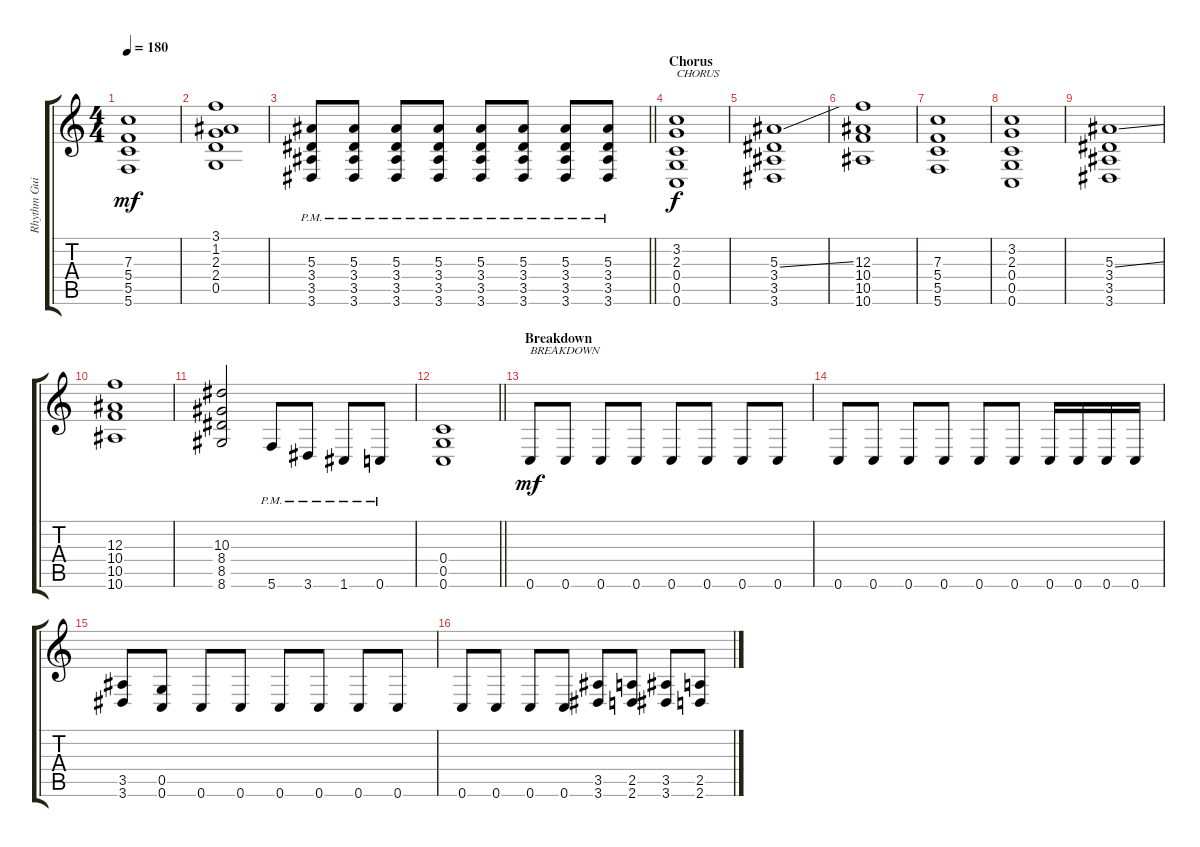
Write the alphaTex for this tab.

\track ("Rhythm Guitar" "Rhythm Gui") {instrument distortionguitar}
\staff {score tabs}
\tuning (D4 A3 F3 C3 G2 C2) {hide}
\ts (4 4)
\tempo 180
\clef g2
\ks c
(7.3 5.4 5.5 5.6).1{dy mf} |
(3.1 1.2 2.3 2.4 0.5).1 |
\barLineRight lightlight
(5.3{pm} 3.4{pm} 3.5{pm} 3.6{pm}).8 (5.3{pm} 3.4{pm} 3.5{pm} 3.6{pm}).8 (5.3{pm} 3.4{pm} 3.5{pm} 3.6{pm}).8 (5.3{pm} 3.4{pm} 3.5{pm} 3.6{pm}).8 (5.3{pm} 3.4{pm} 3.5{pm} 3.6{pm}).8 (5.3{pm} 3.4{pm} 3.5{pm} 3.6{pm}).8 (5.3{pm} 3.4{pm} 3.5{pm} 3.6{pm}).8 (5.3{pm} 3.4{pm} 3.5{pm} 3.6{pm}).8 |
\section ("" "Chorus")
(3.2 2.3 0.4 0.5 0.6).1{txt "CHORUS" dy f} |
(5.3{ss} 3.4 3.5 3.6).1 |
(12.3 10.4 10.5 10.6).1 |
(7.3 5.4 5.5 5.6).1 |
(3.2 2.3 0.4 0.5 0.6).1 |
(5.3{ss} 3.4 3.5 3.6).1 |
(12.3 10.4 10.5 10.6).1 |
(10.3 8.4 8.5 8.6).2 5.6{pm}.8 3.6{pm}.8 1.6{pm}.8 0.6{pm}.8 |
\barLineRight lightlight
(0.4 0.5 0.6).1 |
\section ("" "Breakdown")
0.6.8{txt "BREAKDOWN" dy mf} 0.6.8 0.6.8 0.6.8 0.6.8 0.6.8 0.6.8 0.6.8 |
0.6.8 0.6.8 0.6.8 0.6.8 0.6.8 0.6.8 0.6.16 0.6.16 0.6.16 0.6.16 |
(3.5 3.6).8 (0.5 0.6).8 0.6.8 0.6.8 0.6.8 0.6.8 0.6.8 0.6.8 |
0.6.8 0.6.8 0.6.8 0.6.8 (3.5 3.6).8 (2.5 2.6).8 (3.5 3.6).8 (2.5 2.6).8
